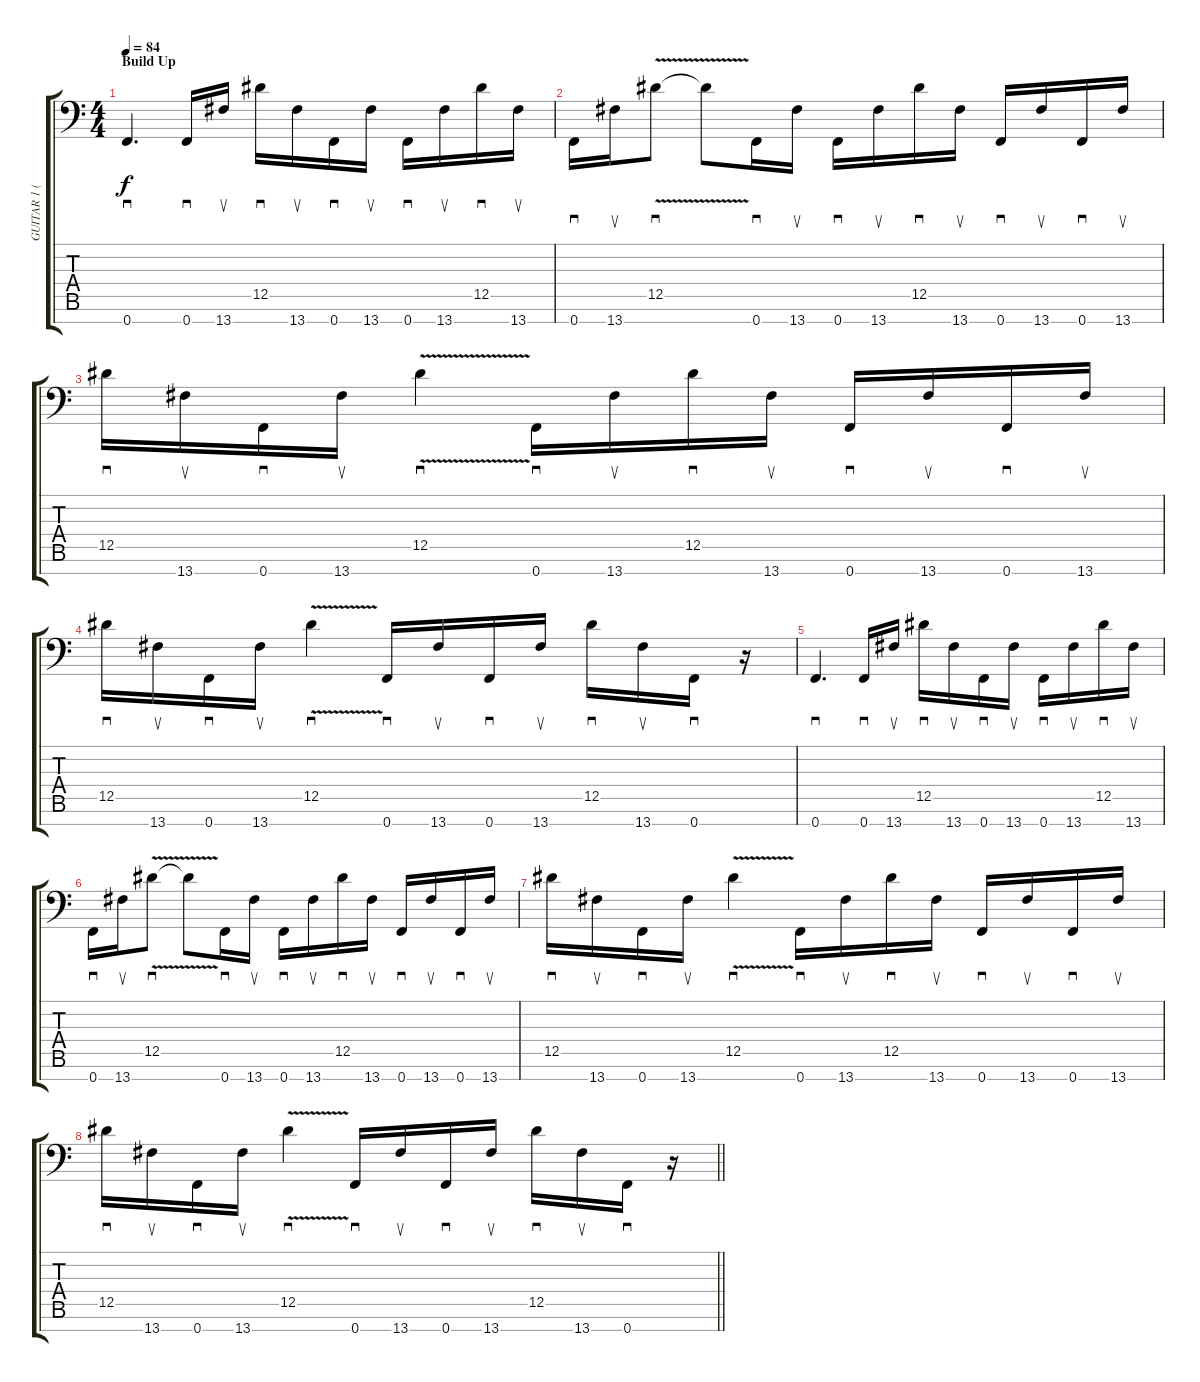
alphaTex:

\track ("GUITAR 1 (Fredrik Thordendal)" "GUITAR 1 (") {instrument overdrivenguitar}
\staff {score tabs}
\tuning (Bb3 F3 Db3 Ab2 Eb2 Bb1 F1) {hide}
\ts (4 4)
\section ("" "Build Up")
\tempo 84
\clef f4
\ks c
0.7.4{d sd dy f} 0.7.16{sd} 13.7.16{su} 12.5.16{sd} 13.7.16{su} 0.7.16{sd} 13.7.16{su} 0.7.16{sd} 13.7.16{su} 12.5.16{sd} 13.7.16{su} |
0.7.16{sd} 13.7.16{su} 12.5{v}.8{sd} 12.5{t}.8 0.7.16{sd} 13.7.16{su} 0.7.16{sd} 13.7.16{su} 12.5.16{sd} 13.7.16{su} 0.7.16{sd} 13.7.16{su} 0.7.16{sd} 13.7.16{su} |
12.5.16{sd} 13.7.16{su} 0.7.16{sd} 13.7.16{su} 12.5{v}.4{sd} 0.7.16{sd} 13.7.16{su} 12.5.16{sd} 13.7.16{su} 0.7.16{sd} 13.7.16{su} 0.7.16{sd} 13.7.16{su} |
12.5.16{sd} 13.7.16{su} 0.7.16{sd} 13.7.16{su} 12.5{v}.4{sd} 0.7.16{sd} 13.7.16{su} 0.7.16{sd} 13.7.16{su} 12.5.16{sd} 13.7.16{su} 0.7.16{sd} r.16 |
0.7.4{d sd} 0.7.16{sd} 13.7.16{su} 12.5.16{sd} 13.7.16{su} 0.7.16{sd} 13.7.16{su} 0.7.16{sd} 13.7.16{su} 12.5.16{sd} 13.7.16{su} |
0.7.16{sd} 13.7.16{su} 12.5{v}.8{sd} 12.5{t}.8 0.7.16{sd} 13.7.16{su} 0.7.16{sd} 13.7.16{su} 12.5.16{sd} 13.7.16{su} 0.7.16{sd} 13.7.16{su} 0.7.16{sd} 13.7.16{su} |
12.5.16{sd} 13.7.16{su} 0.7.16{sd} 13.7.16{su} 12.5{v}.4{sd} 0.7.16{sd} 13.7.16{su} 12.5.16{sd} 13.7.16{su} 0.7.16{sd} 13.7.16{su} 0.7.16{sd} 13.7.16{su} |
\barLineRight lightlight
12.5.16{sd} 13.7.16{su} 0.7.16{sd} 13.7.16{su} 12.5{v}.4{sd} 0.7.16{sd} 13.7.16{su} 0.7.16{sd} 13.7.16{su} 12.5.16{sd} 13.7.16{su} 0.7.16{sd} r.16
